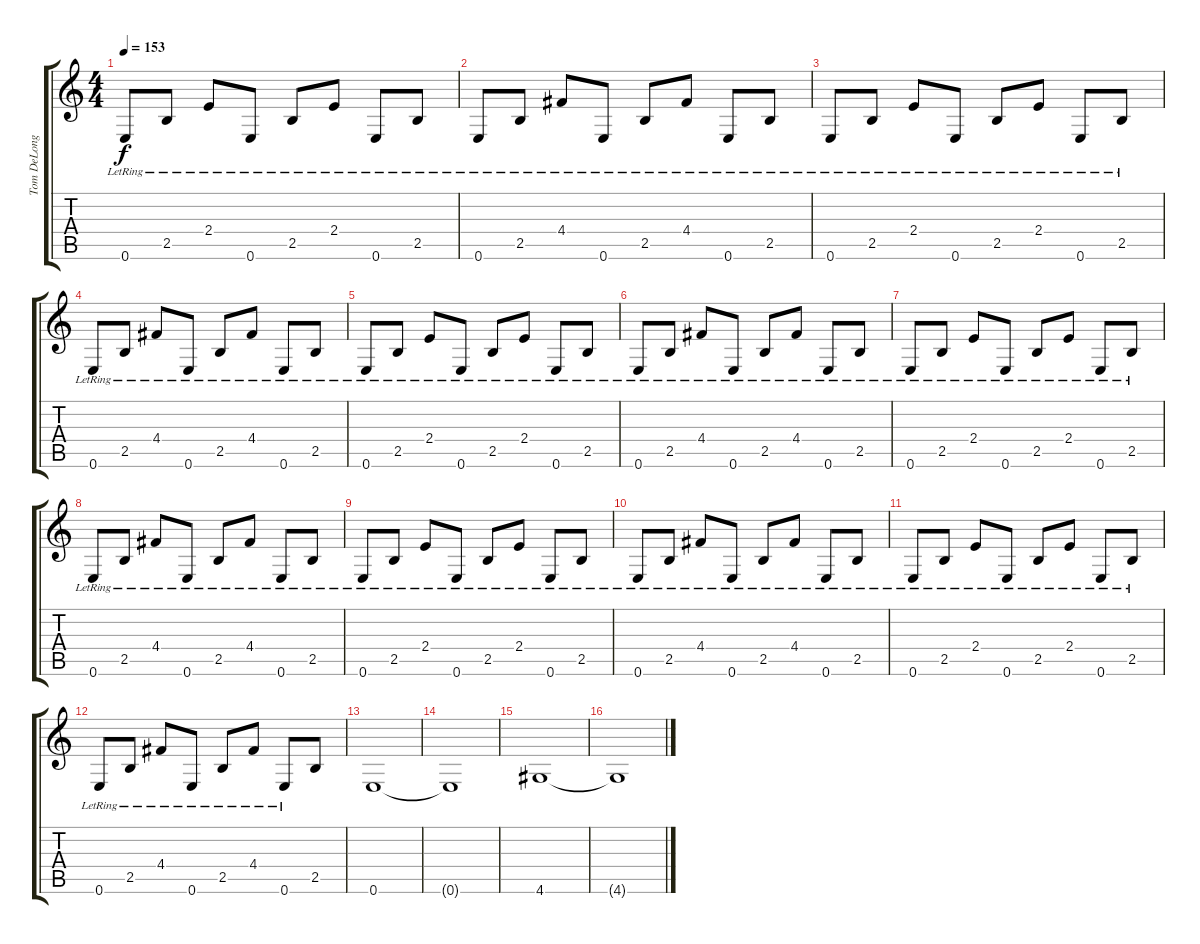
\track ("Tom DeLonge" "Tom DeLong") {instrument distortionguitar}
\staff {score tabs}
\tuning (E4 B3 G3 D3 A2 E2) {hide}
\ts (4 4)
\tempo 153
\clef g2
\ks c
0.6{lr}.8{dy f} 2.5{lr}.8 2.4{lr}.8 0.6{lr}.8 2.5{lr}.8 2.4{lr}.8 0.6{lr}.8 2.5{lr}.8 |
0.6{lr}.8 2.5{lr}.8 4.4{lr}.8 0.6{lr}.8 2.5{lr}.8 4.4{lr}.8 0.6{lr}.8 2.5{lr}.8 |
0.6{lr}.8 2.5{lr}.8 2.4{lr}.8 0.6{lr}.8 2.5{lr}.8 2.4{lr}.8 0.6{lr}.8 2.5{lr}.8 |
0.6{lr}.8 2.5{lr}.8 4.4{lr}.8 0.6{lr}.8 2.5{lr}.8 4.4{lr}.8 0.6{lr}.8 2.5{lr}.8 |
0.6{lr}.8 2.5{lr}.8 2.4{lr}.8 0.6{lr}.8 2.5{lr}.8 2.4{lr}.8 0.6{lr}.8 2.5{lr}.8 |
0.6{lr}.8 2.5{lr}.8 4.4{lr}.8 0.6{lr}.8 2.5{lr}.8 4.4{lr}.8 0.6{lr}.8 2.5{lr}.8 |
0.6{lr}.8 2.5{lr}.8 2.4{lr}.8 0.6{lr}.8 2.5{lr}.8 2.4{lr}.8 0.6{lr}.8 2.5{lr}.8 |
0.6{lr}.8 2.5{lr}.8 4.4{lr}.8 0.6{lr}.8 2.5{lr}.8 4.4{lr}.8 0.6{lr}.8 2.5{lr}.8 |
0.6{lr}.8{volume 13 instrument acousticguitarsteel} 2.5{lr}.8 2.4{lr}.8 0.6{lr}.8 2.5{lr}.8 2.4{lr}.8 0.6{lr}.8 2.5{lr}.8 |
0.6{lr}.8 2.5{lr}.8 4.4{lr}.8 0.6{lr}.8 2.5{lr}.8 4.4{lr}.8 0.6{lr}.8 2.5{lr}.8 |
0.6{lr}.8 2.5{lr}.8 2.4{lr}.8 0.6{lr}.8 2.5{lr}.8 2.4{lr}.8 0.6{lr}.8 2.5{lr}.8 |
0.6{lr}.8 2.5{lr}.8 4.4{lr}.8 0.6{lr}.8 2.5{lr}.8 4.4{lr}.8 0.6{lr}.8 2.5.8 |
0.6.1{volume 16} |
0.6{t}.1 |
4.6.1 |
4.6{t}.1
